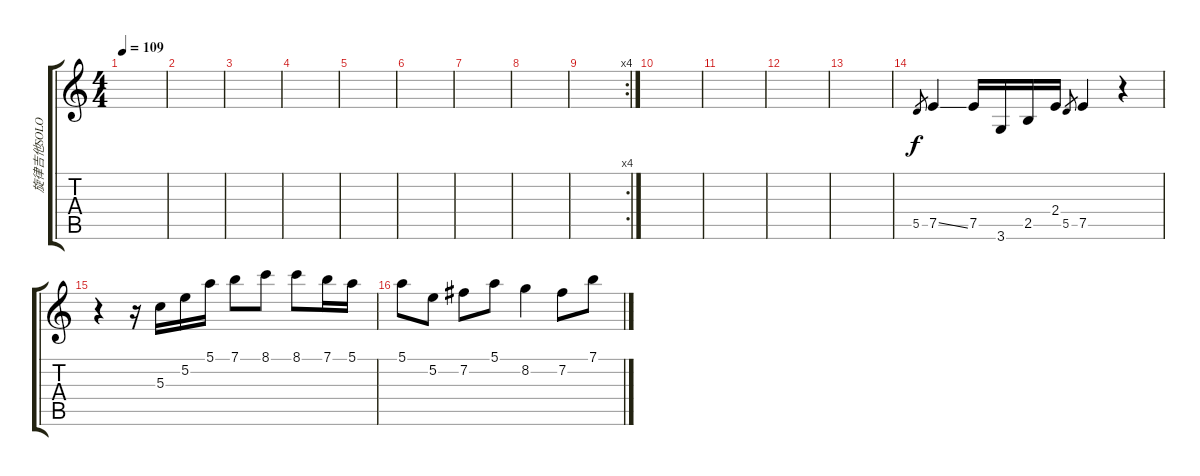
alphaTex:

\track ("旋律吉他SOLO" "旋律吉他SOLO") {instrument acousticguitarsteel}
\staff {score tabs}
\tuning (E4 B3 G3 D3 A2 E2) {hide}
\ts (4 4)
\tempo 109
\clef g2
\ks c
|
|
|
|
|
|
|
|
\rc 4
|
|
|
|
|
5.5.8{gr} 7.5{ss}.4 7.5.16 3.6.16 2.5.16 2.4.16 5.5.8{gr} 7.5.4 r.4 |
r.4 r.16 5.3.16 5.2.16 5.1.16 7.1.8 8.1.8 8.1.8 7.1.16 5.1.16 |
5.1.8 5.2.8 7.2.8 5.1.8 8.2.4 7.2.8 7.1.8
